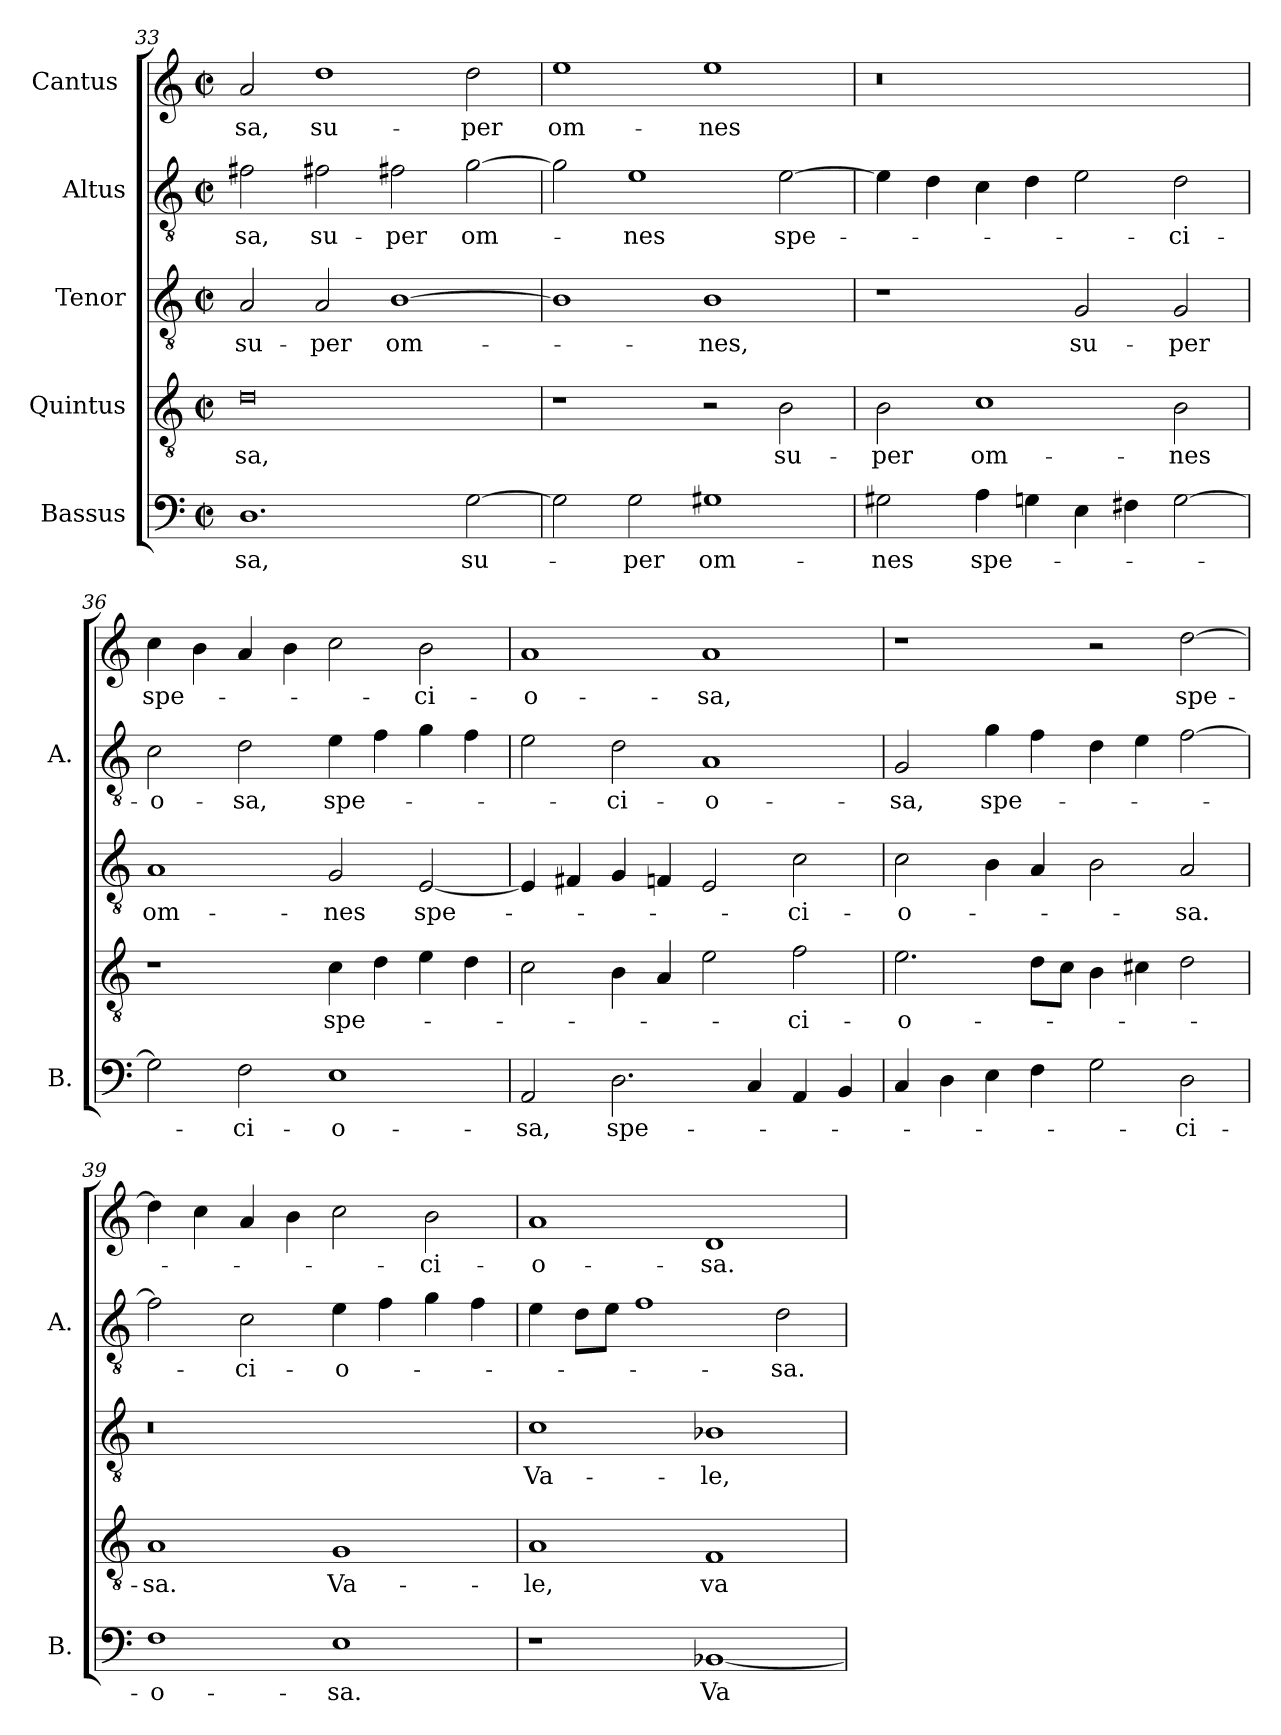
**kern	**text	**kern	**text	**kern	**text	**kern	**text	**kern	**text
*part5	*part5	*part4	*part4	*part3	*part3	*part2	*part2	*part1	*part1
*staff5	*staff5	*staff4	*staff4	*staff3	*staff3	*staff2	*staff2	*staff1	*staff1
*I"Bassus	*	*I"Quintus	*	*I"Tenor	*	*I"Altus	*	*I"Cantus 	*
*I'B.	*	*	*	*	*	*I'A.	*	*	*
*clefF4	*	*clefGv2	*	*clefGv2	*	*clefGv2	*	*clefG2	*
*	*	*ITrd7c12	*	*ITrd7c12	*	*	*	*	*
*k[]	*	*k[]	*	*k[]	*	*k[]	*	*k[]	*
*C:	*	*C:	*	*C:	*	*C:	*	*C:	*
*M2/2	*	*M2/2	*	*M2/2	*	*M2/2	*	*M2/2	*
*met(c|)	*	*met(c|)	*	*met(c|)	*	*met(c|)	*	*met(c|)	*
=33	=33	=33	=33	=33	=33	=33	=33	=33	=33
1.D\	-sa,	0D\	-sa,	2AA/	su-	2f#X\	-sa,	2a/	-sa,
.	.	.	.	2AA/	-per	2f#X\	su-	1dd\	su-
.	.	.	.	[1BB\	om-	2f#X\	-per	.	.
[2G\	su-	.	.	.	.	[2g\	om-	2dd\	-per
=34	=34	=34	=34	=34	=34	=34	=34	=34	=34
2G\]	.	1r	.	1BB\]	.	2g\]	.	1ee\	om-
2G\	-per	.	.	.	.	1e\	-nes	.	.
1G#X\	om-	2r	.	1BB\	-nes,	.	.	1ee\	-nes
.	.	2BB\	su-	.	.	[2e\	spe-	.	.
=35	=35	=35	=35	=35	=35	=35	=35	=35	=35
!	!	!	!	!	!	!	!	!LO:N:vis=0	!
2G#X\	-nes	2BB\	-per	1r	.	4e\]	.	1r	.
.	.	.	.	.	.	4d\	.	.	.
4A\	spe-	1C\	om-	.	.	4c\	.	.	.
4G\	.	.	.	.	.	4d\	.	.	.
4E\	.	.	.	2GG/	su-	2e\	.	1ryy	.
4F#X\	.	.	.	.	.	.	.	.	.
[2G\	.	2BB\	-nes	2GG/	-per	2d\	-ci-	.	.
=36	=36	=36	=36	=36	=36	=36	=36	=36	=36
2G\]	.	1r	.	1AA/	om-	2c\	-o-	4cc\	spe-
.	.	.	.	.	.	.	.	4b\	.
2F\	-ci-	.	.	.	.	2d\	-sa,	4a/	.
.	.	.	.	.	.	.	.	4b\	.
1E\	-o-	4C\	spe-	2GG/	-nes	4e\	spe-	2cc\	.
.	.	4D\	.	.	.	4f\	.	.	.
.	.	4E\	.	[2EE/	spe-	4g\	.	2b\	-ci-
.	.	4D\	.	.	.	4f\	.	.	.
=37	=37	=37	=37	=37	=37	=37	=37	=37	=37
2AA/	-sa,	2C\	.	4EE/]	.	2e\	.	1a/	-o-
.	.	.	.	4FF#X/	.	.	.	.	.
2.D\	spe-	4BB\	.	4GG/	.	2d\	-ci-	.	.
.	.	4AA/	.	4FF/	.	.	.	.	.
.	.	2E\	.	2EE/	.	1A/	-o-	1a/	-sa,
4C/	.	.	.	.	.	.	.	.	.
4AA/	.	2F\	-ci-	2C\	-ci-	.	.	.	.
4BB/	.	.	.	.	.	.	.	.	.
=38	=38	=38	=38	=38	=38	=38	=38	=38	=38
4C/	.	2.E\	-o-	2C\	-o-	2G/	-sa,	1r	.
4D\	.	.	.	.	.	.	.	.	.
4E\	.	.	.	4BB\	.	4g\	spe-	.	.
4F\	.	8D\L	.	4AA/	.	4f\	.	.	.
.	.	8C\J	.	.	.	.	.	.	.
2G\	.	4BB\	.	2BB\	.	4d\	.	2r	.
.	.	4C#X\	.	.	.	4e\	.	.	.
2D\	-ci-	2D\	.	2AA/	-sa.	[2f\	.	[2dd\	spe-
=39	=39	=39	=39	=39	=39	=39	=39	=39	=39
!	!	!	!	!LO:N:vis=0	!	!	!	!	!
1F\	-o-	1AA/	-sa.	1r	.	2f\]	.	4dd\]	.
.	.	.	.	.	.	.	.	4cc\	.
.	.	.	.	.	.	2c\	-ci-	4a/	.
.	.	.	.	.	.	.	.	4b\	.
1E\	-sa.	1GG/	Va-	1ryy	.	4e\	-o-	2cc\	.
.	.	.	.	.	.	4f\	.	.	.
.	.	.	.	.	.	4g\	.	2b\	-ci-
.	.	.	.	.	.	4f\	.	.	.
=40	=40	=40	=40	=40	=40	=40	=40	=40	=40
1r	.	1AA/	-le,	1C\	Va-	4e\	.	1a/	-o-
.	.	.	.	.	.	8d\L	.	.	.
.	.	.	.	.	.	8e\J	.	.	.
.	.	.	.	.	.	1f\	.	.	.
[1BB-X/	Va-	1FF/	va-	1BB-X\	-le,	.	.	1d/	-sa.
.	.	.	.	.	.	2d\	-sa.	.	.
=	=	=	=	=	=	=	=	=	=
*-	*-	*-	*-	*-	*-	*-	*-	*-	*-
